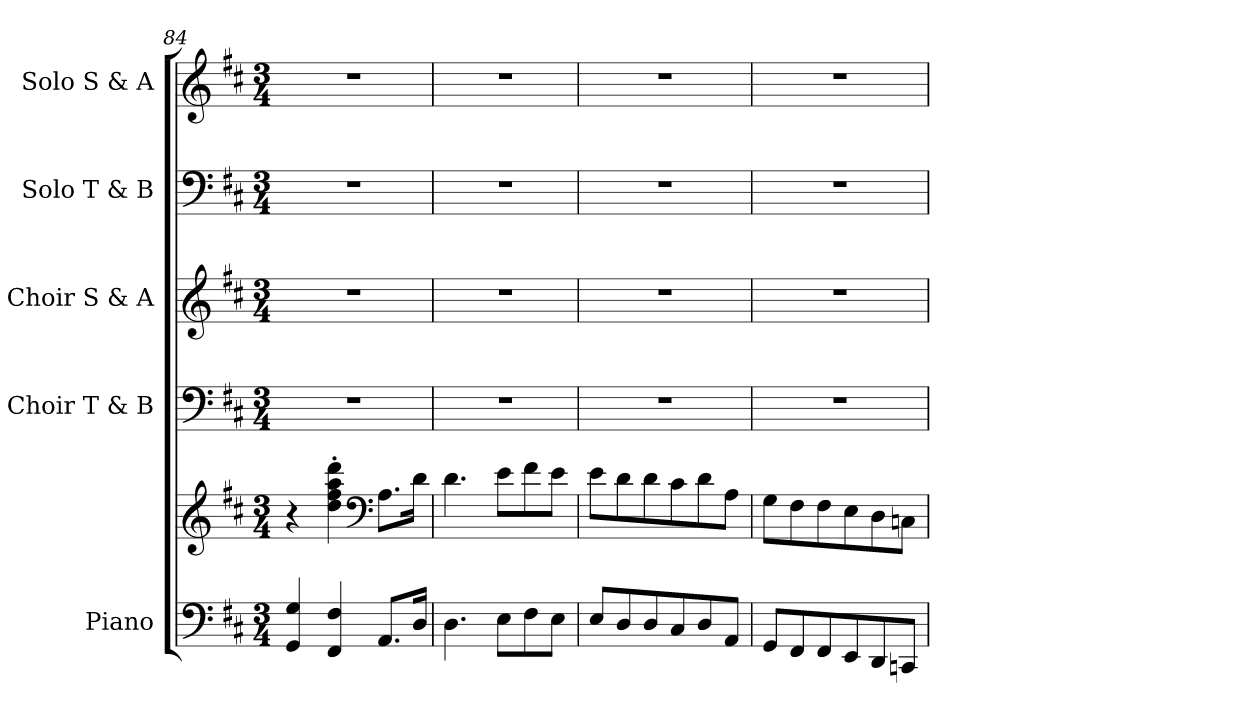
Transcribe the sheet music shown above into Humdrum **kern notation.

**kern	**kern	**kern	**kern	**kern	**kern
*part5	*part5	*part4	*part3	*part2	*part1
*staff6	*staff5	*staff4	*staff3	*staff2	*staff1
*I"Piano	*	*I"Choir T &amp; B	*I"Choir S &amp; A	*I"Solo T &amp; B	*I"Solo S &amp; A
*I'Pno	*	*I'Choir T &amp; B	*I'Choir S &amp; A	*I'Solo T &amp; B	*I'Solo S &amp; A
*clefF4	*clefG2	*clefF4	*clefG2	*clefF4	*clefG2
*k[f#c#]	*k[f#c#]	*k[f#c#]	*k[f#c#]	*k[f#c#]	*k[f#c#]
*M3/4	*M3/4	*M3/4	*M3/4	*M3/4	*M3/4
=84	=84	=84	=84	=84	=84
4GG/ 4G/	4r	2.r	2.r	2.r	2.r
4FF#/ 4F#/	4dd\' 4ff#\' 4aa\' 4ddd\'	.	.	.	.
*	*clefF4	*	*	*	*
8.AA/L	8.A\L	.	.	.	.
16D/Jk	16d\Jk	.	.	.	.
=85	=85	=85	=85	=85	=85
4.D\	4.d\	2.r	2.r	2.r	2.r
8E\L	8e\L	.	.	.	.
8F#\	8f#\	.	.	.	.
8E\J	8e\J	.	.	.	.
!!LO:LB:g=z
=86	=86	=86	=86	=86	=86
8E/L	8e\L	2.r	2.r	2.r	2.r
8D/	8d\	.	.	.	.
8D/	8d\	.	.	.	.
8C#/	8c#\	.	.	.	.
8D/	8d\	.	.	.	.
8AA/J	8A\J	.	.	.	.
=87	=87	=87	=87	=87	=87
8GG/L	8G\L	2.r	2.r	2.r	2.r
8FF#/	8F#\	.	.	.	.
8FF#/	8F#\	.	.	.	.
8EE/	8E\	.	.	.	.
8DD/	8D\	.	.	.	.
8CCn/J	8Cn\J	.	.	.	.
=	=	=	=	=	=
*-	*-	*-	*-	*-	*-
